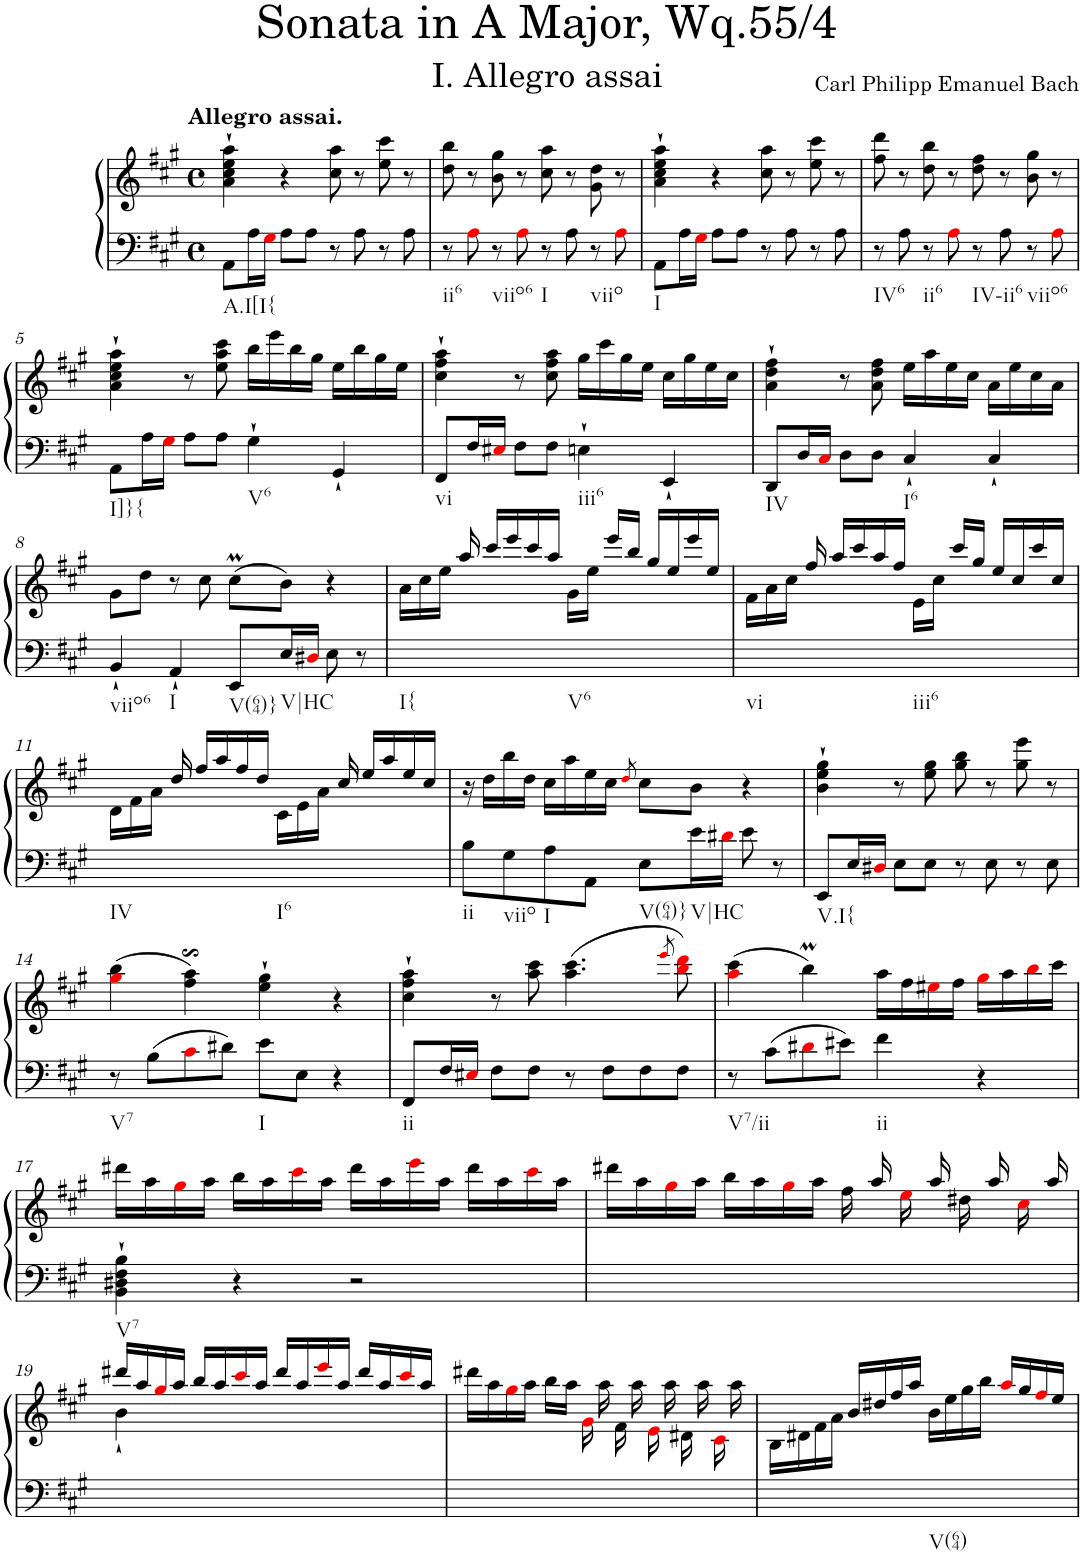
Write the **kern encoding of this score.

**kern	**kern
*part1	*part1
*staff2	*staff1
*I"Harpsichord	*
*I'Hch.	*
*clefF4	*clefG2
*k[f#c#g#]	*k[f#c#g#]
*M4/4	*M4/4
*met(c)	*met(c)
=1	=1
!	!LO:TX:a:B:t=Allegro assai.
!LO:TX:b:t=A.I[I{	!
8AA\L	4a\` 4cc#\` 4ee\` 4aa\`
16A\L	.
16G#i\JJ	.
8A\L	4r
8A\J	.
8r	8cc#\ 8aa\
8A\	8r
8r	8ee\ 8ccc#\
8A\	8r
=2	=2
!LO:TX:b:t=ii6	!
8r	8dd\ 8bb\
8Ai\	8r
!LO:TX:b:t=viio6	!
8r	8b\ 8gg#\
8Ai\	8r
!LO:TX:b:t=I	!
8r	8cc#\ 8aa\
8A\	8r
!LO:TX:b:t=viio	!
8r	8g#\ 8dd\
8Ai\	8r
=3	=3
!LO:TX:b:t=I	!
8AA\L	4a\` 4cc#\` 4ee\` 4aa\`
16A\L	.
16G#i\JJ	.
8A\L	4r
8A\J	.
8r	8cc#\ 8aa\
8A\	8r
8r	8ee\ 8ccc#\
8A\	8r
=4	=4
!LO:TX:b:t=IV6	!
8r	8ff#\ 8ddd\
8A\	8r
!LO:TX:b:t=ii6	!
8r	8dd\ 8bb\
8Ai\	8r
!LO:TX:b:t=IV-ii6	!
8r	8dd\ 8ff#\
8A\	8r
!LO:TX:b:t=viio6	!
8r	8b\ 8gg#\
8Ai\	8r
!!LO:LB:g=z
=5	=5
!LO:TX:b:t=I]}{	!
8AA\L	4a\` 4cc#\` 4ee\` 4aa\`
16A\L	.
16G#i\JJ	.
8A\L	8r
8A\J	8ee\ 8aa\ 8ccc#\
!LO:TX:b:t=V6	!
4G#`\	16bb\LL
.	16eee\
.	16bb\
.	16gg#\JJ
4GG#`/	16ee\LL
.	16bb\
.	16gg#\
.	16ee\JJ
=6	=6
!LO:TX:b:t=vi	!
8FF#/L	4cc#\` 4ff#\` 4aa\`
16F#/L	.
16E#Xi/JJ	.
8F#\L	8r
8F#\J	8cc#\ 8ff#\ 8aa\
!LO:TX:b:t=iii6	!
4En`\	16gg#\LL
.	16ccc#\
.	16gg#\
.	16ee\JJ
4EE`/	16cc#\LL
.	16gg#\
.	16ee\
.	16cc#\JJ
=7	=7
!LO:TX:b:t=IV	!
8DD/L	4a\` 4dd\` 4ff#\`
16D/L	.
16C#i/JJ	.
8D\L	8r
8D\J	8a\ 8dd\ 8ff#\
!LO:TX:b:t=I6	!
4C#`/	16ee\LL
.	16aa\
.	16ee\
.	16cc#\JJ
4C#`/	16a\LL
.	16ee\
.	16cc#\
.	16a\JJ
!!LO:LB:g=z
=8	=8
!LO:TX:b:t=viio6	!
4BB`/	8g#\L
.	8dd\J
!LO:TX:b:t=I	!
4AA`/	8r
.	8cc#\
!LO:TX:b:t=V(64)}	!
8EE/L	(8cc#m\L
!LO:TX:b:t=V|HC	!
16E/L	8b\J)
16D#Xi/JJ	.
8E\	4r
8r	.
=9	=9
!LO:TX:b:t=I{	!
!LO:TX:b:t=V6	!
1ryy	16a\LL
.	16cc#\
.	16ee\JJ
.	16aa/
.	16ccc#/LL
.	16eee/
.	16ccc#/
.	16aa/JJ
.	16g#\LL
.	16ee\JJ
.	16eee/LL
.	16bb/JJ
.	16gg#/LL
.	16ee/
.	16eee/
.	16ee/JJ
=10	=10
!LO:TX:b:t=vi	!
!LO:TX:b:t=iii6	!
1ryy	16f#\LL
.	16a\
.	16cc#\JJ
.	16ff#/
.	16aa/LL
.	16ccc#/
.	16aa/
.	16ff#/JJ
.	16e\LL
.	16cc#\JJ
.	16ccc#/LL
.	16gg#/JJ
.	16ee/LL
.	16cc#/
.	16ccc#/
.	16cc#/JJ
!!LO:LB:g=z
=11	=11
!LO:TX:b:t=IV	!
!LO:TX:b:t=I6	!
1ryy	16d\LL
.	16f#\
.	16a\JJ
.	16dd/
.	16ff#/LL
.	16aa/
.	16ff#/
.	16dd/JJ
.	16c#\LL
.	16e\
.	16a\JJ
.	16cc#/
.	16ee/LL
.	16aa/
.	16ee/
.	16cc#/JJ
=12	=12
!LO:TX:b:t=ii	!
8B\L	16r
.	16dd\LL
!LO:TX:b:t=viio	!
8G#\	16bb\
.	16dd\JJ
!LO:TX:b:t=I	!
8A\	16cc#\LL
.	16aa\
8AA\J	16ee\
.	16cc#\JJ
.	8qddi/
!LO:TX:b:t=V(64)}	!
8E\L	8cc#\L
!LO:TX:b:t=V|HC	!
16e\L	8b\J
16d#Xi\JJ	.
8e\	4r
8r	.
=13	=13
!LO:TX:b:t=V.I{	!
8EE/L	4b\` 4ee\` 4gg#\`
16E/L	.
16D#Xi/JJ	.
8E\L	8r
8E\J	8ee\ 8gg#\
8r	8gg#\ 8bb\
8E\	8r
8r	8gg#\ 8eee\
8E\	8r
!!LO:LB:g=z
=14	=14
!LO:TX:b:t=V7	!
8r	(4gg#i\ 4bb\
8B\L	.
8c#i\	4ff#\s$SS 4aa\s$SS)
8d#X\J	.
!LO:TX:b:t=I	!
8e\L	4ee\` 4gg#\`
8E\J	.
4r	4r
=15	=15
!LO:TX:b:t=ii	!
8FF#/L	4cc#\` 4ff#\` 4aa\`
16F#/L	.
16E#Xi/JJ	.
8F#\L	8r
8F#\J	8aa\ 8ccc#\
8r	(4.aa\ 4.ccc#\
8F#\L	.
8F#\	.
.	8qeeei/
8F#\J	8bbi\ 8dddi\)
=16	=16
!LO:TX:b:t=V7/ii	!
8r	(4aai\ 4ccc#\
8c#\L	.
8d#Xi\	4bbM\)
8e#X\J	.
!LO:TX:b:t=ii	!
4f#\	16aa\LL
.	16ff#\
.	16ee#Xi\
.	16ff#\JJ
4r	16gg#i\LL
.	16aa\
.	16bbi\
.	16ccc#\JJ
!!LO:LB:g=z
=17	=17
!LO:TX:b:t=V7	!
4BB\` 4D#X\` 4F#\` 4B\`	16ddd#X\LL
.	16aa\
.	16gg#i\
.	16aa\JJ
4r	16bb\LL
.	16aa\
.	16ccc#i\
.	16aa\JJ
2r	16ddd#\LL
.	16aa\
.	16eeei\
.	16aa\JJ
.	16ddd#\LL
.	16aa\
.	16ccc#i\
.	16aa\JJ
=18	=18
1ryy	16ddd#X\LL
.	16aa\
.	16gg#i\
.	16aa\JJ
.	16bb\LL
.	16aa\
.	16gg#i\
.	16aa\JJ
.	16ff#\
.	16aa/
.	16eei\
.	16aa/
.	16dd#X\
.	16aa/
.	16cc#i\
.	16aa/
!!LO:LB:g=z
=19	=19
*	*^
1ryy	16ddd#X/LL	4b`\
.	16aa/	.
.	16gg#i/	.
.	16aa/JJ	.
.	16bb/LL	4ryy
.	16aa/	.
.	16ccc#i/	.
.	16aa/JJ	.
.	16ddd#/LL	2ryy
.	16aa/	.
.	16eeei/	.
.	16aa/JJ	.
.	16ddd#/LL	.
.	16aa/	.
.	16ccc#i/	.
.	16aa/JJ	.
*	*v	*v
=20	=20
1ryy	16ddd#X\LL
.	16aa\
.	16gg#i\
.	16aa\JJ
.	16bb\LL
.	16aa\JJ
.	16g#i\
.	16aa\
.	16f#\
.	16aa\
.	16ei\
.	16aa\
.	16d#X\
.	16aa\
.	16c#i\
.	16aa\
=21	=21
!LO:TX:b:t=V(64)	!
1ryy	16B\LL
.	16d#X\
.	16f#\
.	16a\JJ
.	16b/LL
.	16dd#X/
.	16ff#/
.	16aa/JJ
.	16b\LL
.	16ee\
.	16gg#\
.	16bb\JJ
.	16aai/LL
.	16gg#/
.	16ff#i/
.	16ee/JJ
=	=
*-	*-
